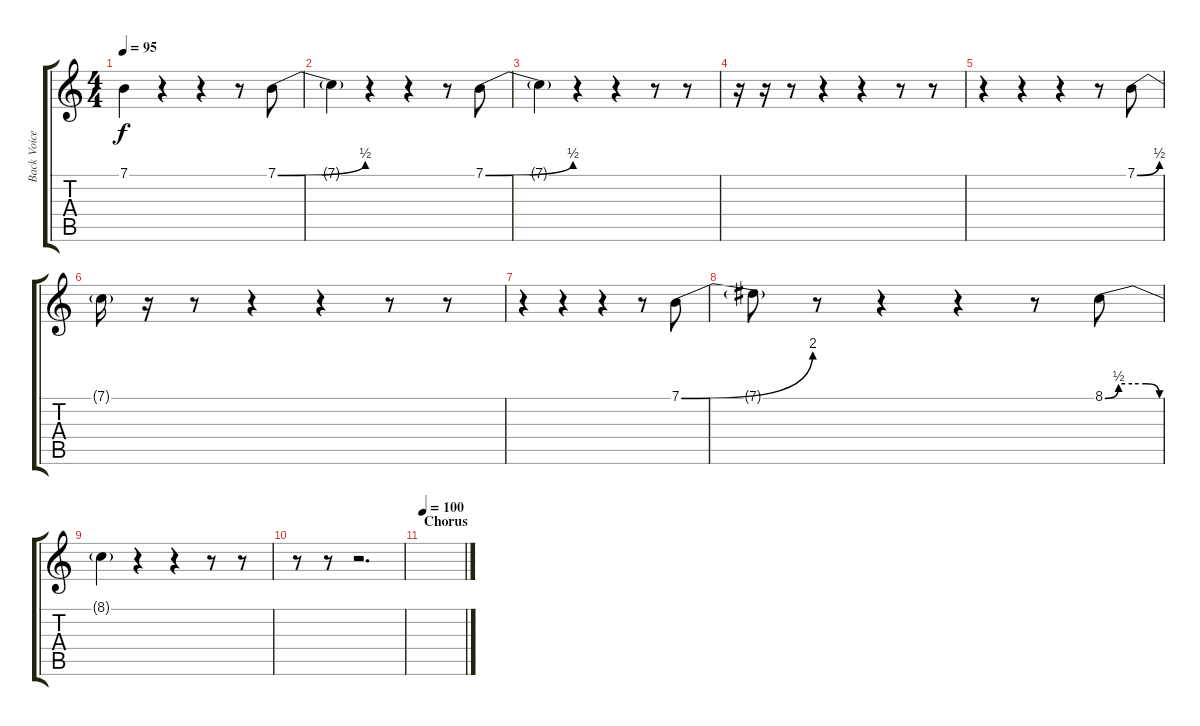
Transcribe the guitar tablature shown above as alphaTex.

\track ("Back Voices" "Back Voice") {instrument bassoon}
\staff {score tabs}
\tuning (E4 B3 G3 D3 A2 E2) {hide}
\ts (4 4)
\tempo 95
\clef g2
\ks c
7.1{t}.4{dy f} r.4 r.4 r.8 7.1{be (bend 0 0 60 2)}.8 |
7.1{t}.4 r.4 r.4 r.8 7.1{be (bend 0 0 60 2)}.8 |
7.1{t}.4 r.4 r.4 r.8 r.8 |
r.16 r.16 r.8 r.4 r.4 r.8 r.8 |
r.4 r.4 r.4 r.8 7.1{be (bend 0 0 60 2)}.8 |
7.1{t}.16 r.16 r.8 r.4 r.4 r.8 r.8 |
r.4 r.4 r.4 r.8 7.1{be (bend 0 0 60 8)}.8 |
7.1{t}.8 r.8 r.4 r.4 r.8 8.1{be (custom 0 0 15 2 30 2 45 2 60 0)}.8 |
8.1{t}.4 r.4 r.4 r.8 r.8 |
r.8 r.8 r.2{d} |
\section ("" "Chorus")
\tempo 100
